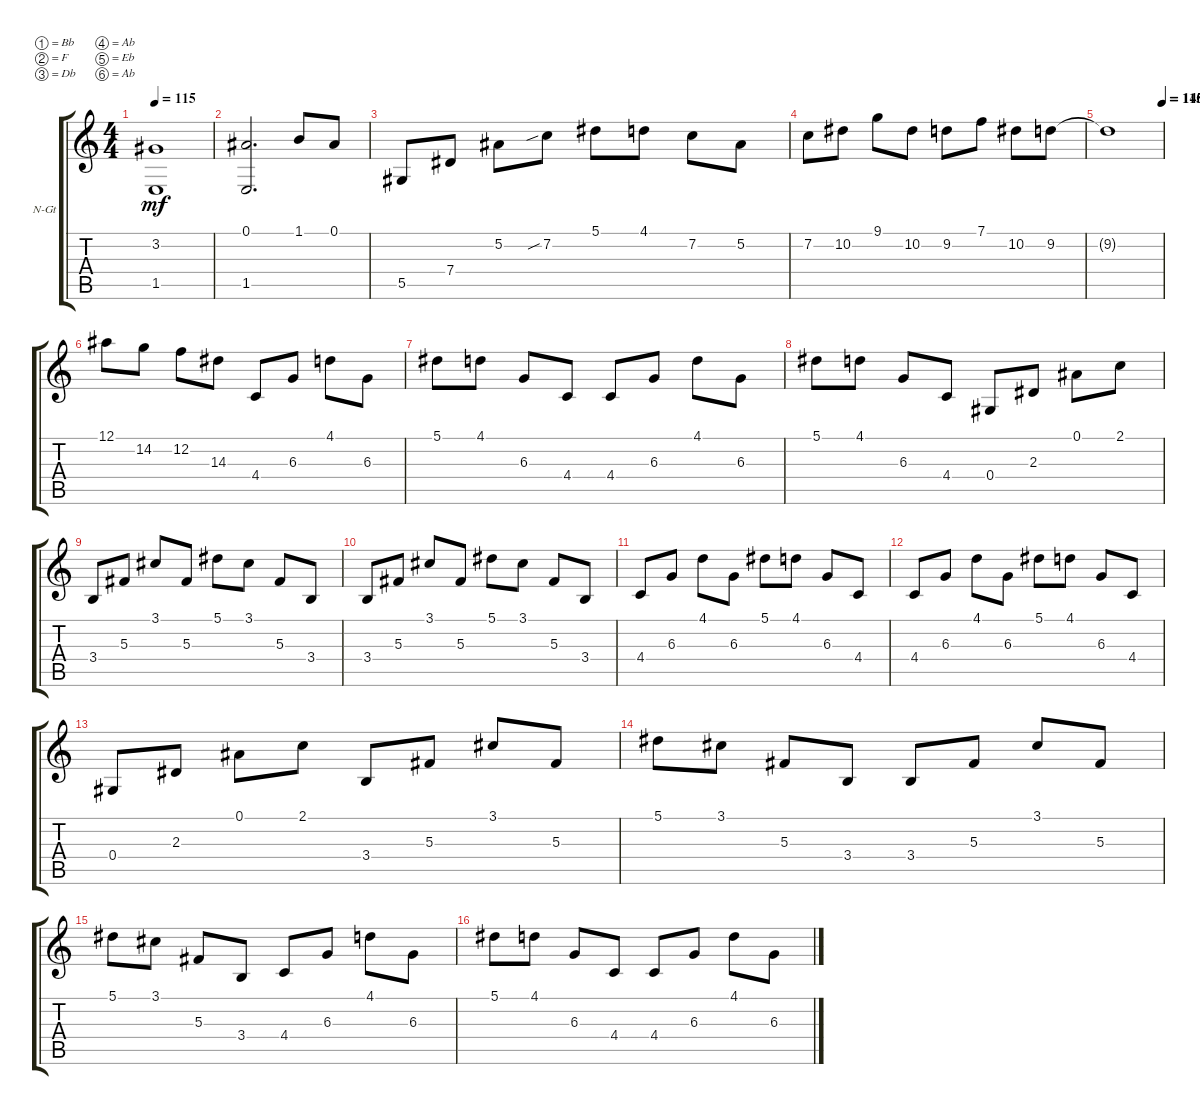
\defaultSystemsLayout 4
\bracketExtendMode groupsimilarinstruments
\firstSystemTrackNameOrientation horizontal
\otherSystemsTrackNameOrientation horizontal
\track ("Nylon Guitar" "N-Gt") {instrument acousticguitarnylon}
\staff {score tabs}
\tuning (Bb3 F3 Db3 Ab2 Eb2 Ab1)
\ts (4 4)
\tempo 115
\clef g2
\ks c
(3.2 1.5).1{dy mf} |
(0.1 1.5).2{d} 1.1.8 0.1.8 |
5.5.8 7.4.8 5.2.8 7.2{sib}.8 5.1.8 4.1.8 7.2.8 5.2.8 |
7.2.8 10.2.8 9.1.8 10.2.8 9.2.8 7.1.8 10.2.8 9.2.8 |
\tempo (115 0.99375)
\tempo (140 1)
9.2{t}.1 |
12.1.8 14.2.8 12.2.8 14.3.8 4.4.8 6.3.8 4.1.8 6.3.8 |
5.1.8 4.1.8 6.3.8 4.4.8 4.4.8 6.3.8 4.1.8 6.3.8 |
5.1.8 4.1.8 6.3.8 4.4.8 0.4.8 2.3.8 0.1.8 2.1.8 |
3.4.8 5.3.8 3.1.8 5.3.8 5.1.8 3.1.8 5.3.8 3.4.8 |
3.4.8 5.3.8 3.1.8 5.3.8 5.1.8 3.1.8 5.3.8 3.4.8 |
4.4.8 6.3.8 4.1.8 6.3.8 5.1.8 4.1.8 6.3.8 4.4.8 |
4.4.8 6.3.8 4.1.8 6.3.8 5.1.8 4.1.8 6.3.8 4.4.8 |
0.4.8 2.3.8 0.1.8 2.1.8 3.4.8 5.3.8 3.1.8 5.3.8 |
5.1.8 3.1.8 5.3.8 3.4.8 3.4.8 5.3.8 3.1.8 5.3.8 |
5.1.8 3.1.8 5.3.8 3.4.8 4.4.8 6.3.8 4.1.8 6.3.8 |
5.1.8 4.1.8 6.3.8 4.4.8 4.4.8 6.3.8 4.1.8 6.3.8
